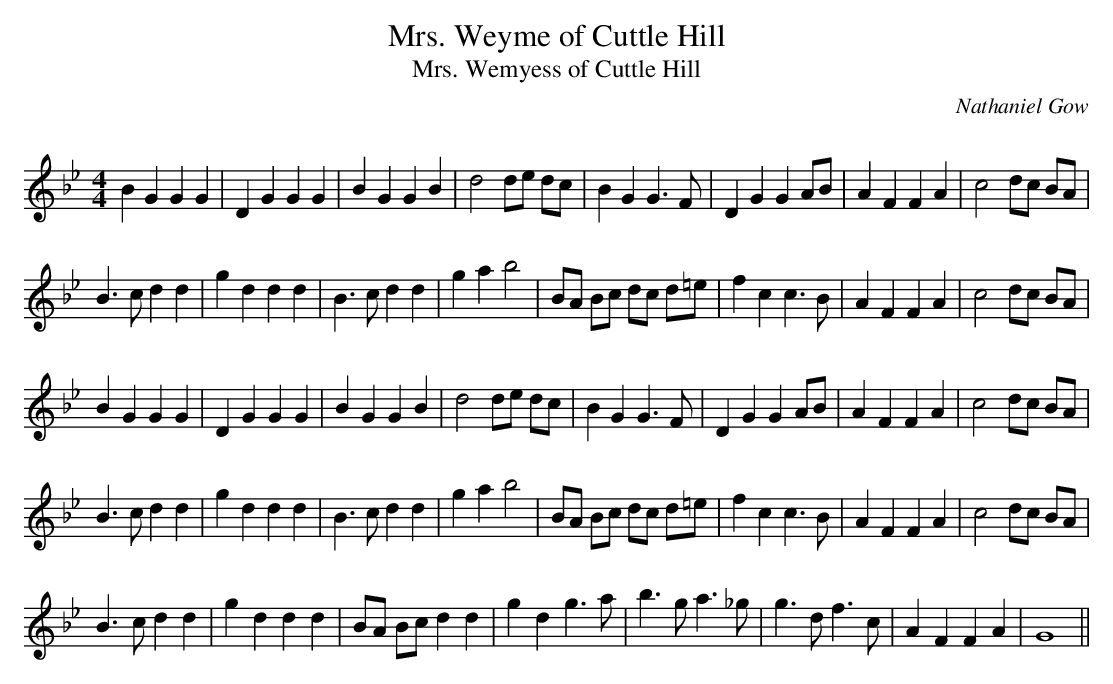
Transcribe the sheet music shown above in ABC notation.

X:1
T: Mrs. Weyme of Cuttle Hill
T: Mrs. Wemyess of Cuttle Hill
C:Nathaniel Gow
Q: 232
K:Gm
M:4/4
L:1/8
B2 G2 G2 G2|D2 G2 G2 G2|B2 G2 G2 B2|d4 de dc|B2 G2 G3F|D2 G2 G2 AB|A2 F2 F2 A2|c4 dc BA|
B3c d2 d2|g2 d2 d2 d2|B3c d2 d2|g2 a2 b4|BA Bc dc d=e|f2 c2 c3B|A2 F2 F2 A2|c4 dc BA|
B2 G2 G2 G2|D2 G2 G2 G2|B2 G2 G2 B2|d4 de dc|B2 G2 G3F|D2 G2 G2 AB|A2 F2 F2 A2|c4 dc BA|
B3c d2 d2|g2 d2 d2 d2|B3c d2 d2|g2 a2 b4|BA Bc dc d=e|f2 c2 c3B|A2 F2 F2 A2|c4 dc BA|
B3c d2 d2|g2 d2 d2 d2|BA Bc d2 d2|g2 d2 g3a|b3g a3_g|g3d f3c|A2 F2 F2 A2|G8||
